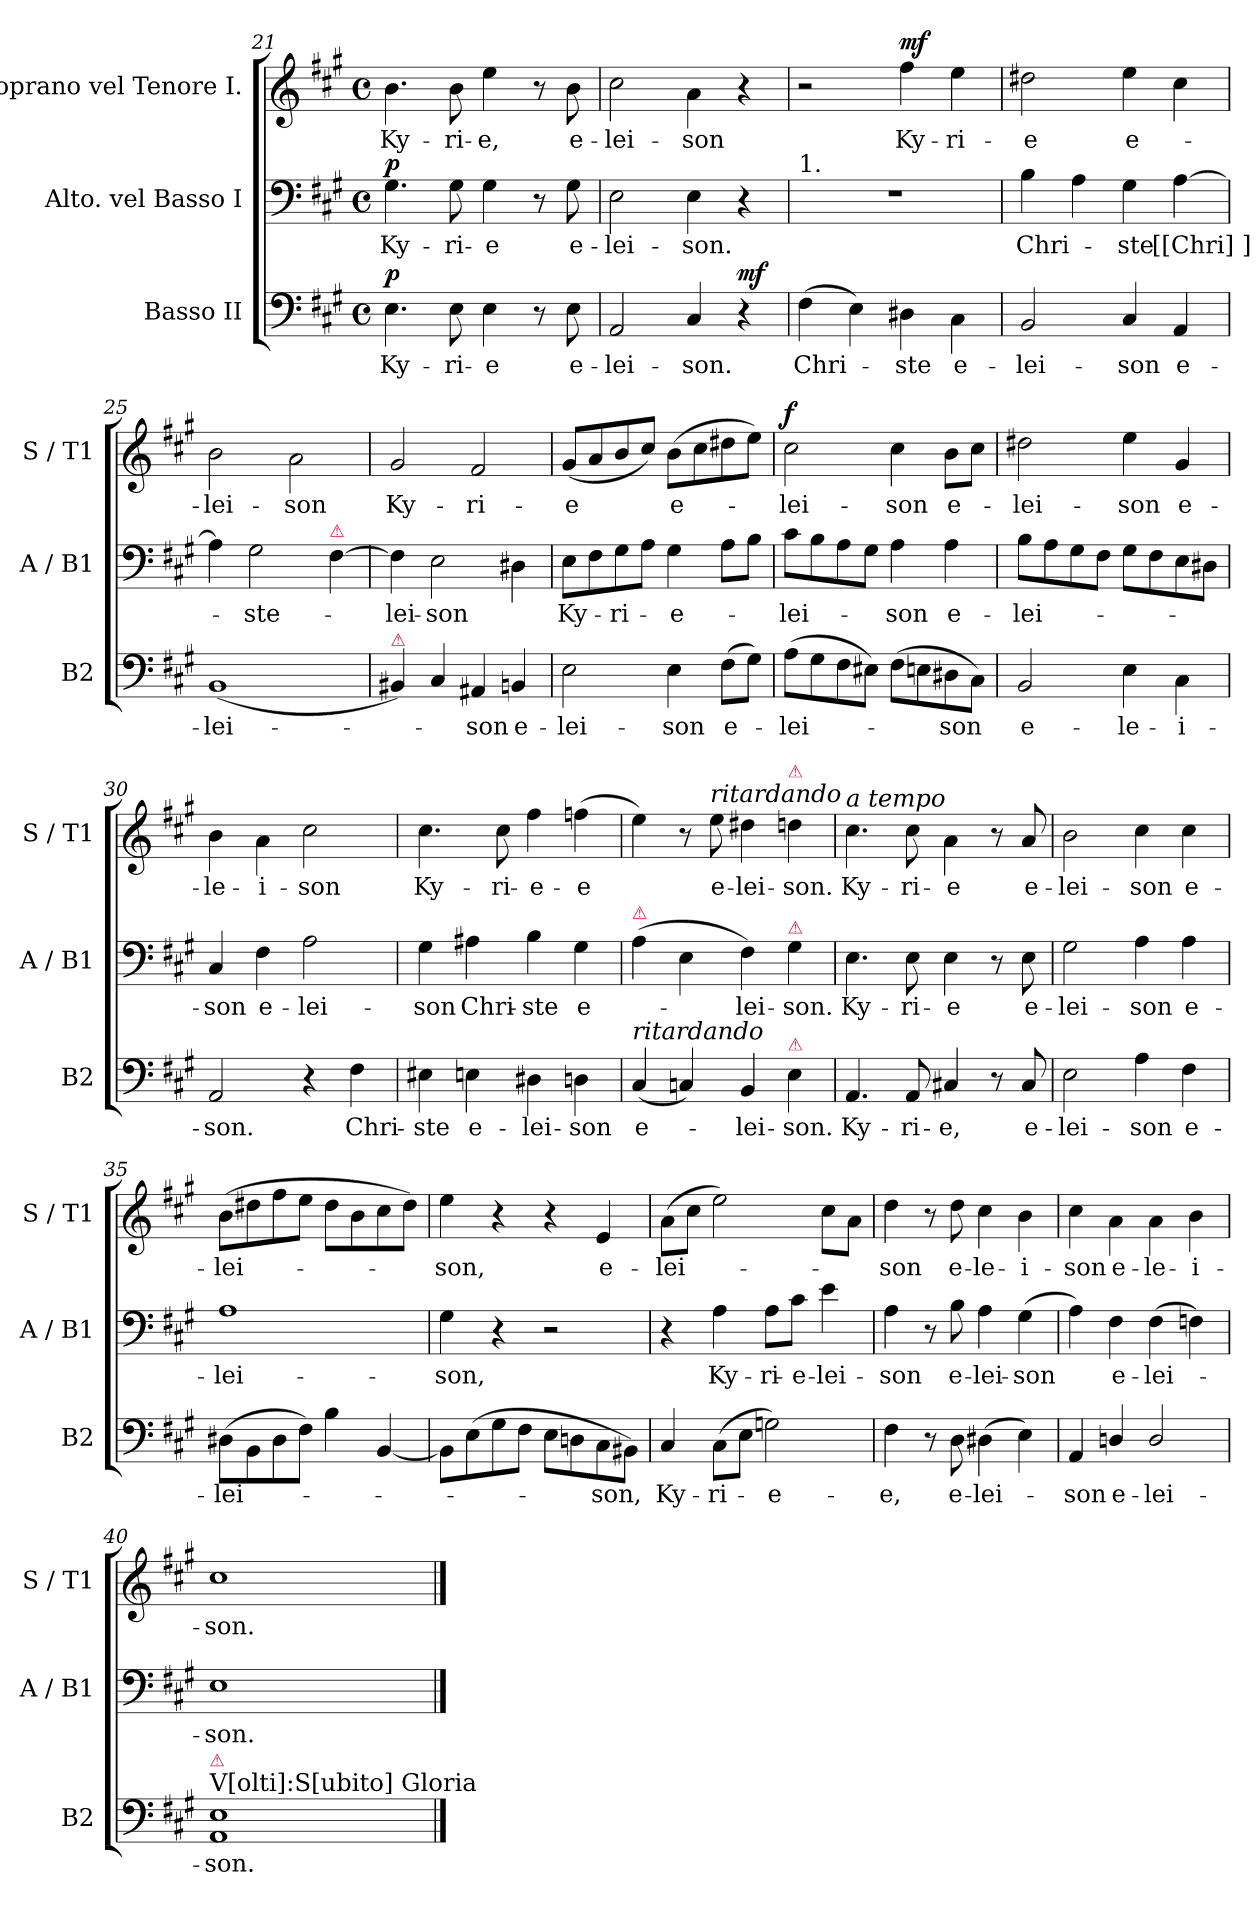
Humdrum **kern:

**kern	**text	**dynam	**kern	**text	**dynam	**kern	**text	**dynam
*part3	*part3	*part3	*part2	*part2	*part2	*part1	*part1	*part1
*staff3	*staff3	*staff3	*staff2	*staff2	*staff2	*staff1	*staff1	*staff1
*I"Basso II	*	*	*I"Alto. vel Basso I	*	*	*I"Soprano vel Tenore I.	*	*
*I'B2	*	*	*I'A / B1	*	*	*I'S / T1	*	*
*clefF4	*	*	*clefF4	*	*	*clefG2	*	*
*	*	*	*	*	*	*ITrd8c12	*	*
*k[f#c#g#]	*	*	*k[f#c#g#]	*	*	*k[f#c#g#]	*	*
*A:	*	*	*A:	*	*	*A:	*	*
*M4/4	*	*	*M4/4	*	*	*M4/4	*	*
*met(c)	*	*	*met(c)	*	*	*met(c)	*	*
=21	=21	=21	=21	=21	=21	=21	=21	=21
!	!	!LO:DY:a	!	!	!LO:DY:a	!	!	!
4.E\	Ky-	p	4.G#\	Ky-	p	4.B\	Ky-	.
8E\	-ri-	.	8G#\	-ri-	.	8B\	-ri-	.
4E\	-e	.	4G#\	-e	.	4e\	-e,	.
8r	.	.	8r	.	.	8r	.	.
8E\	e-	.	8G#\	e-	.	8B\	e-	.
=22	=22	=22	=22	=22	=22	=22	=22	=22
2AA/	-lei-	.	2E\	-lei-	.	2c#\	-lei-	.
4C#/	-son.	.	4E\	-son.	.	4A\	-son	.
!	!	!LO:DY:a	!	!	!	!	!	!
4r	.	mf	4r	.	.	4r	.	.
=23	=23	=23	=23	=23	=23	=23	=23	=23
!	!	!	!LO:TX:a:t=1.	!	!	!	!	!
(4F#\	Chri-	.	1r	.	.	2r	.	.
4E\)	.	.	.	.	.	.	.	.
!	!	!	!	!	!	!	!	!LO:DY:a
4D#X\	-ste	.	.	.	.	4f#\	Ky-	mf
4C#\	e-	.	.	.	.	4e\	-ri-	.
=24	=24	=24	=24	=24	=24	=24	=24	=24
2BB/	-lei-	.	4B\	Chri-	.	2d#X\	-e	.
.	.	.	4A\	.	.	.	.	.
4C#/	-son	.	4G#\	-ste	.	4e\	e-	.
4AA/	e-	.	[4A\	[[Chri]]-	.	4c#\	.	.
=25	=25	=25	=25	=25	=25	=25	=25	=25
(1BB/	-lei-	.	4A\]	.	.	2B\	-lei-	.
.	.	.	2G#\	-ste-	.	.	.	.
.	.	.	.	.	.	2A\	-son	.
!	!	!	!LO:TX:a:color=crimson:t=⚠	!	!	!	!	!
.	.	.	[4F#\	.	.	.	.	.
=26	=26	=26	=26	=26	=26	=26	=26	=26
!LO:TX:a:color=crimson:t=⚠	!	!	!	!	!	!	!	!
4BB#X/)	.	.	4F#\]	-lei-	.	2G#/	Ky-	.
4C#/	.	.	2E\	-son	.	.	.	.
4AA#X/	-son	.	.	.	.	2F#/	-ri-	.
4BBn/	e-	.	4D#X\	.	.	.	.	.
=27	=27	=27	=27	=27	=27	=27	=27	=27
2E\	-lei-	.	8E\L	Ky-	.	(8G#/L	-e	.
.	.	.	8F#\	.	.	8A/	.	.
.	.	.	8G#\	-ri-	.	8B/	.	.
.	.	.	8A\J	.	.	8c#/J)	.	.
4E\	-son	.	4G#\	-e-	.	(8B\L	e-	.
.	.	.	.	.	.	8c#\	.	.
(8F#\L	e-	.	8A\L	.	.	8d#X\	.	.
8G#\J)	.	.	8B\J	.	.	8e\J)	.	.
=28	=28	=28	=28	=28	=28	=28	=28	=28
!	!	!	!	!	!	!	!	!LO:DY:a
(8A\L	-lei-	.	8c#\L	-lei-	.	2c#\	-lei-	f
8G#\	.	.	8B\	.	.	.	.	.
8F#\	.	.	8A\	.	.	.	.	.
8E#X\J)	.	.	8G#\J	.	.	.	.	.
(8F#\L	.	.	4A\	-son	.	4c#\	-son	.
8En\	.	.	.	.	.	.	.	.
8D#X\	-son	.	4A\	e-	.	8B\L	e-	.
8C#\J)	.	.	.	.	.	8c#\J	.	.
=29	=29	=29	=29	=29	=29	=29	=29	=29
2BB/	e-	.	8B\L	-lei-	.	2d#X\	-lei-	.
.	.	.	8A\	.	.	.	.	.
.	.	.	8G#\	.	.	.	.	.
.	.	.	8F#\J	.	.	.	.	.
4E\	-le-	.	8G#\L	.	.	4e\	-son	.
.	.	.	8F#\	.	.	.	.	.
4C#\	-i-	.	8E\	.	.	4G#/	e-	.
.	.	.	8D#X\J	.	.	.	.	.
=30	=30	=30	=30	=30	=30	=30	=30	=30
2AA/	-son.	.	4C#/	-son	.	4B\	-le-	.
.	.	.	4F#\	e-	.	4A\	-i-	.
4r	.	.	2A\	-lei-	.	2c#\	-son	.
4F#\	Chri-	.	.	.	.	.	.	.
=31	=31	=31	=31	=31	=31	=31	=31	=31
4E#X\	-ste	.	4G#\	-son	.	4.c#\	Ky-	.
4En\	e-	.	4A#X\	Chri-	.	.	.	.
.	.	.	.	.	.	8c#\	-ri-	.
4D#X\	-lei-	.	4B\	-ste	.	4f#\	-e-	.
4Dn\	-son	.	4G#\	e-	.	(4fn\	-e	.
=32	=32	=32	=32	=32	=32	=32	=32	=32
!	!	!	!LO:TX:a:color=crimson:t=⚠	!	!	!	!	!
!LO:TX:a:i:t=ritardando	!	!	!	!	!	!	!	!
(4C#/	e-	.	(4A\	.	.	4e\)	.	.
4Cn/)	.	.	4E\	.	.	8r	.	.
!	!	!	!	!	!	!LO:TX:a:i:t=ritardando	!	!
.	.	.	.	.	.	8e\	e-	.
4BB/	-lei-	.	4F#\)	lei-	.	4d#X\	-lei-	.
!	!	!	!	!	!	!LO:TX:a:color=crimson:t=⚠	!	!
!	!	!	!LO:TX:a:color=crimson:t=⚠	!	!	!	!	!
!LO:TX:a:color=crimson:t=⚠	!	!	!	!	!	!	!	!
4E\	-son.	.	4G#\	-son.	.	4dn\	-son.	.
=33	=33	=33	=33	=33	=33	=33	=33	=33
!	!	!	!	!	!	!LO:TX:a:i:t=a tempo	!	!
4.AA/	Ky-	.	4.E\	Ky-	.	4.c#\	Ky-	.
8AA/	-ri-	.	8E\	-ri-	.	8c#\	-ri-	.
4C#X/	-e,	.	4E\	-e	.	4A\	-e	.
8r	.	.	8r	.	.	8r	.	.
8C#/	e-	.	8E\	e-	.	8A/	e-	.
=34	=34	=34	=34	=34	=34	=34	=34	=34
2E\	-lei-	.	2G#\	-lei-	.	2B\	-lei-	.
4A\	-son	.	4A\	-son	.	4c#\	-son	.
4F#\	e-	.	4A\	e-	.	4c#\	e-	.
=35	=35	=35	=35	=35	=35	=35	=35	=35
(8D#X\L	-lei-	.	1A\	-lei-	.	(8B\L	-lei-	.
8BB\	.	.	.	.	.	8d#X\	.	.
8D#\	.	.	.	.	.	8f#\	.	.
8F#\J)	.	.	.	.	.	8e\J	.	.
4B\	.	.	.	.	.	8d#\L	.	.
.	.	.	.	.	.	8B\	.	.
[4BB/	.	.	.	.	.	8c#\	.	.
.	.	.	.	.	.	8d#\J)	.	.
=36	=36	=36	=36	=36	=36	=36	=36	=36
8BB\L]	.	.	4G#\	-son,	.	4e\	-son,	.
(8E\	.	.	.	.	.	.	.	.
8G#\	.	.	4r	.	.	4r	.	.
8F#\J	.	.	.	.	.	.	.	.
8E\L	.	.	2r	.	.	4r	.	.
8Dn\	.	.	.	.	.	.	.	.
8C#\	-son,	.	.	.	.	4E/	e-	.
8BB#X\J)	.	.	.	.	.	.	.	.
=37	=37	=37	=37	=37	=37	=37	=37	=37
4C#/	Ky-	.	4r	.	.	(8A\L	-lei-	.
.	.	.	.	.	.	8c#\J	.	.
(8C#\L	-ri-	.	4A\	Ky-	.	2e\)	.	.
8E\J	.	.	.	.	.	.	.	.
2Gn\)	-e-	.	8A\L	-ri-	.	.	.	.
.	.	.	8c#\J	-e-	.	.	.	.
.	.	.	4e\	-lei-	.	8c#\L	.	.
.	.	.	.	.	.	8A\J	.	.
=38	=38	=38	=38	=38	=38	=38	=38	=38
4F#\	-e,	.	4A\	-son	.	4d\	-son	.
8r	.	.	8r	.	.	8r	.	.
8D\	e-	.	8B\	e-	.	8d\	e-	.
(4D#X\	-lei-	.	4A\	-lei-	.	4c#\	-le-	.
4E\)	.	.	(4G#\	-son	.	4B\	-i-	.
=39	=39	=39	=39	=39	=39	=39	=39	=39
4AA/	-son	.	4A\)	.	.	4c#\	-son	.
4Dn/	e-	.	4F#\	e-	.	4A\	e-	.
2D/	-lei-	.	(4F#\	-lei-	.	4A\	-le-	.
.	.	.	4Fn\)	.	.	4B\	-i-	.
=40	=40	=40	=40	=40	=40	=40	=40	=40
!LO:TX:a:t=V[olti]&colon;S[ubito] Gloria	!	!	!	!	!	!	!	!
!LO:TX:a:color=crimson:t=⚠	!	!	!	!	!	!	!	!
1AA/ 1E/	-son.	.	1E\	-son.	.	1c#/	-son.	.
==	==	==	==	==	==	==	==	==
*-	*-	*-	*-	*-	*-	*-	*-	*-
